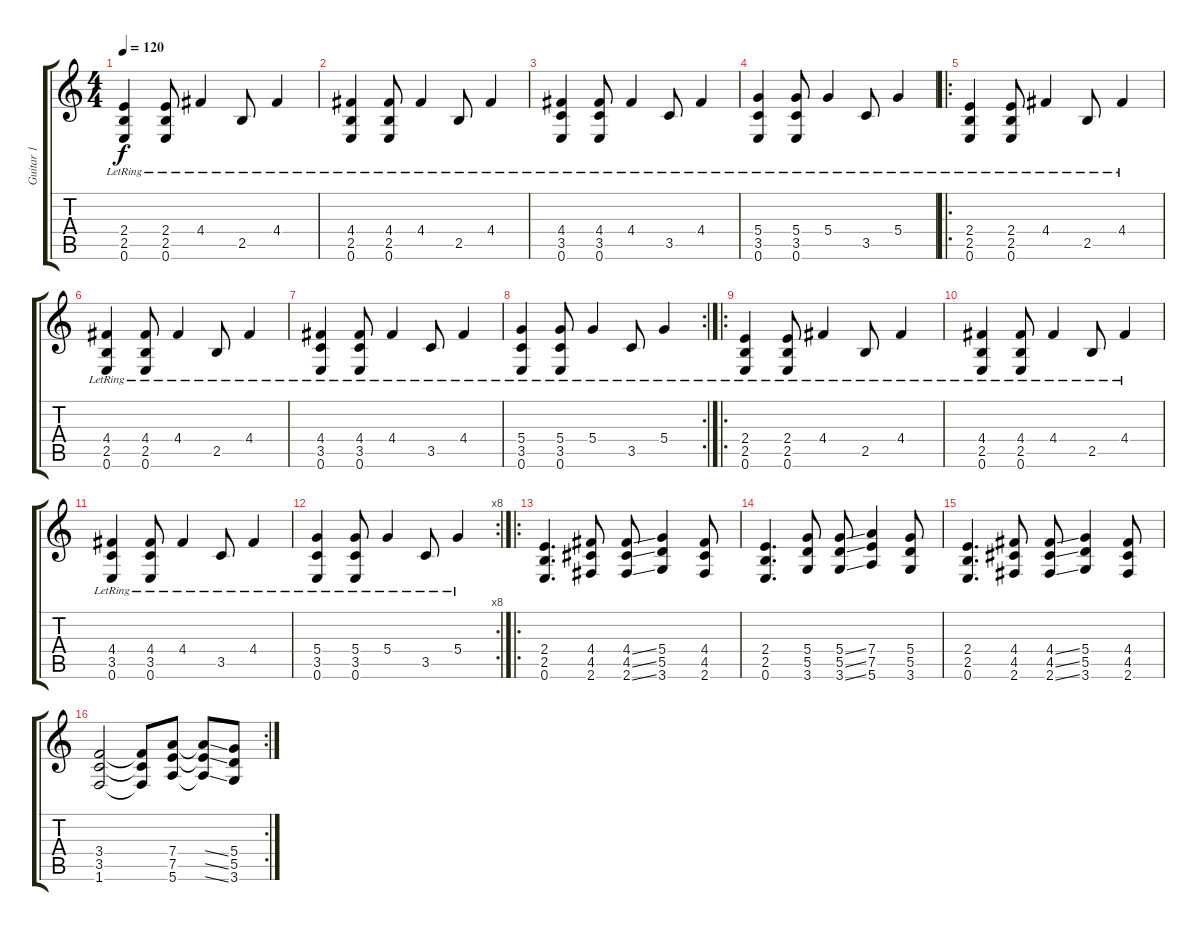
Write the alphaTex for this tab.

\track ("Guitar 1" "Guitar 1") {instrument distortionguitar}
\staff {score tabs}
\tuning (E4 B3 G3 D3 A2 E2) {hide}
\ts (4 4)
\tempo 120
\clef g2
\ks c
(2.4{lr} 2.5{lr} 0.6{lr}).4{dy f} (2.4{lr} 2.5{lr} 0.6{lr}).8 4.4{lr}.4 2.5{lr}.8 4.4{lr}.4 |
(4.4{lr} 2.5{lr} 0.6{lr}).4 (4.4{lr} 2.5{lr} 0.6{lr}).8 4.4{lr}.4 2.5{lr}.8 4.4{lr}.4 |
(4.4{lr} 3.5{lr} 0.6{lr}).4 (4.4{lr} 3.5{lr} 0.6{lr}).8 4.4{lr}.4 3.5{lr}.8 4.4{lr}.4 |
(5.4{lr} 3.5{lr} 0.6{lr}).4 (5.4{lr} 3.5{lr} 0.6{lr}).8 5.4{lr}.4 3.5{lr}.8 5.4{lr}.4 |
\ro
(2.4{lr} 2.5{lr} 0.6{lr}).4 (2.4{lr} 2.5{lr} 0.6{lr}).8 4.4{lr}.4 2.5{lr}.8 4.4{lr}.4 |
(4.4{lr} 2.5{lr} 0.6{lr}).4 (4.4{lr} 2.5{lr} 0.6{lr}).8 4.4{lr}.4 2.5{lr}.8 4.4{lr}.4 |
(4.4{lr} 3.5{lr} 0.6{lr}).4 (4.4{lr} 3.5{lr} 0.6{lr}).8 4.4{lr}.4 3.5{lr}.8 4.4{lr}.4 |
\rc 2
(5.4{lr} 3.5{lr} 0.6{lr}).4 (5.4{lr} 3.5{lr} 0.6{lr}).8 5.4{lr}.4 3.5{lr}.8 5.4{lr}.4 |
\ro
(2.4{lr} 2.5{lr} 0.6{lr}).4 (2.4{lr} 2.5{lr} 0.6{lr}).8 4.4{lr}.4 2.5{lr}.8 4.4{lr}.4 |
(4.4{lr} 2.5{lr} 0.6{lr}).4 (4.4{lr} 2.5{lr} 0.6{lr}).8 4.4{lr}.4 2.5{lr}.8 4.4{lr}.4 |
(4.4{lr} 3.5{lr} 0.6{lr}).4 (4.4{lr} 3.5{lr} 0.6{lr}).8 4.4{lr}.4 3.5{lr}.8 4.4{lr}.4 |
\rc 8
(5.4{lr} 3.5{lr} 0.6{lr}).4 (5.4{lr} 3.5{lr} 0.6{lr}).8 5.4{lr}.4 3.5{lr}.8 5.4{lr}.4 |
\ro
(2.4 2.5 0.6).4{d} (4.4 4.5 2.6).8 (4.4{ss} 4.5{ss} 2.6{ss}).8 (5.4 5.5 3.6).4 (4.4 4.5 2.6).8 |
(2.4 2.5 0.6).4{d} (5.4 5.5 3.6).8 (5.4{ss} 5.5{ss} 3.6{ss}).8 (7.4 7.5 5.6).4 (5.4 5.5 3.6).8 |
(2.4 2.5 0.6).4{d} (4.4 4.5 2.6).8 (4.4{ss} 4.5{ss} 2.6{ss}).8 (5.4 5.5 3.6).4 (4.4 4.5 2.6).8 |
\rc 2
(3.4 3.5 1.6).2 (3.4{t} 3.5{t} 1.6{t}).8 (7.4 7.5 5.6).8 (7.4{ss t} 7.5{ss t} 5.6{ss t}).8 (5.4 5.5 3.6).8
